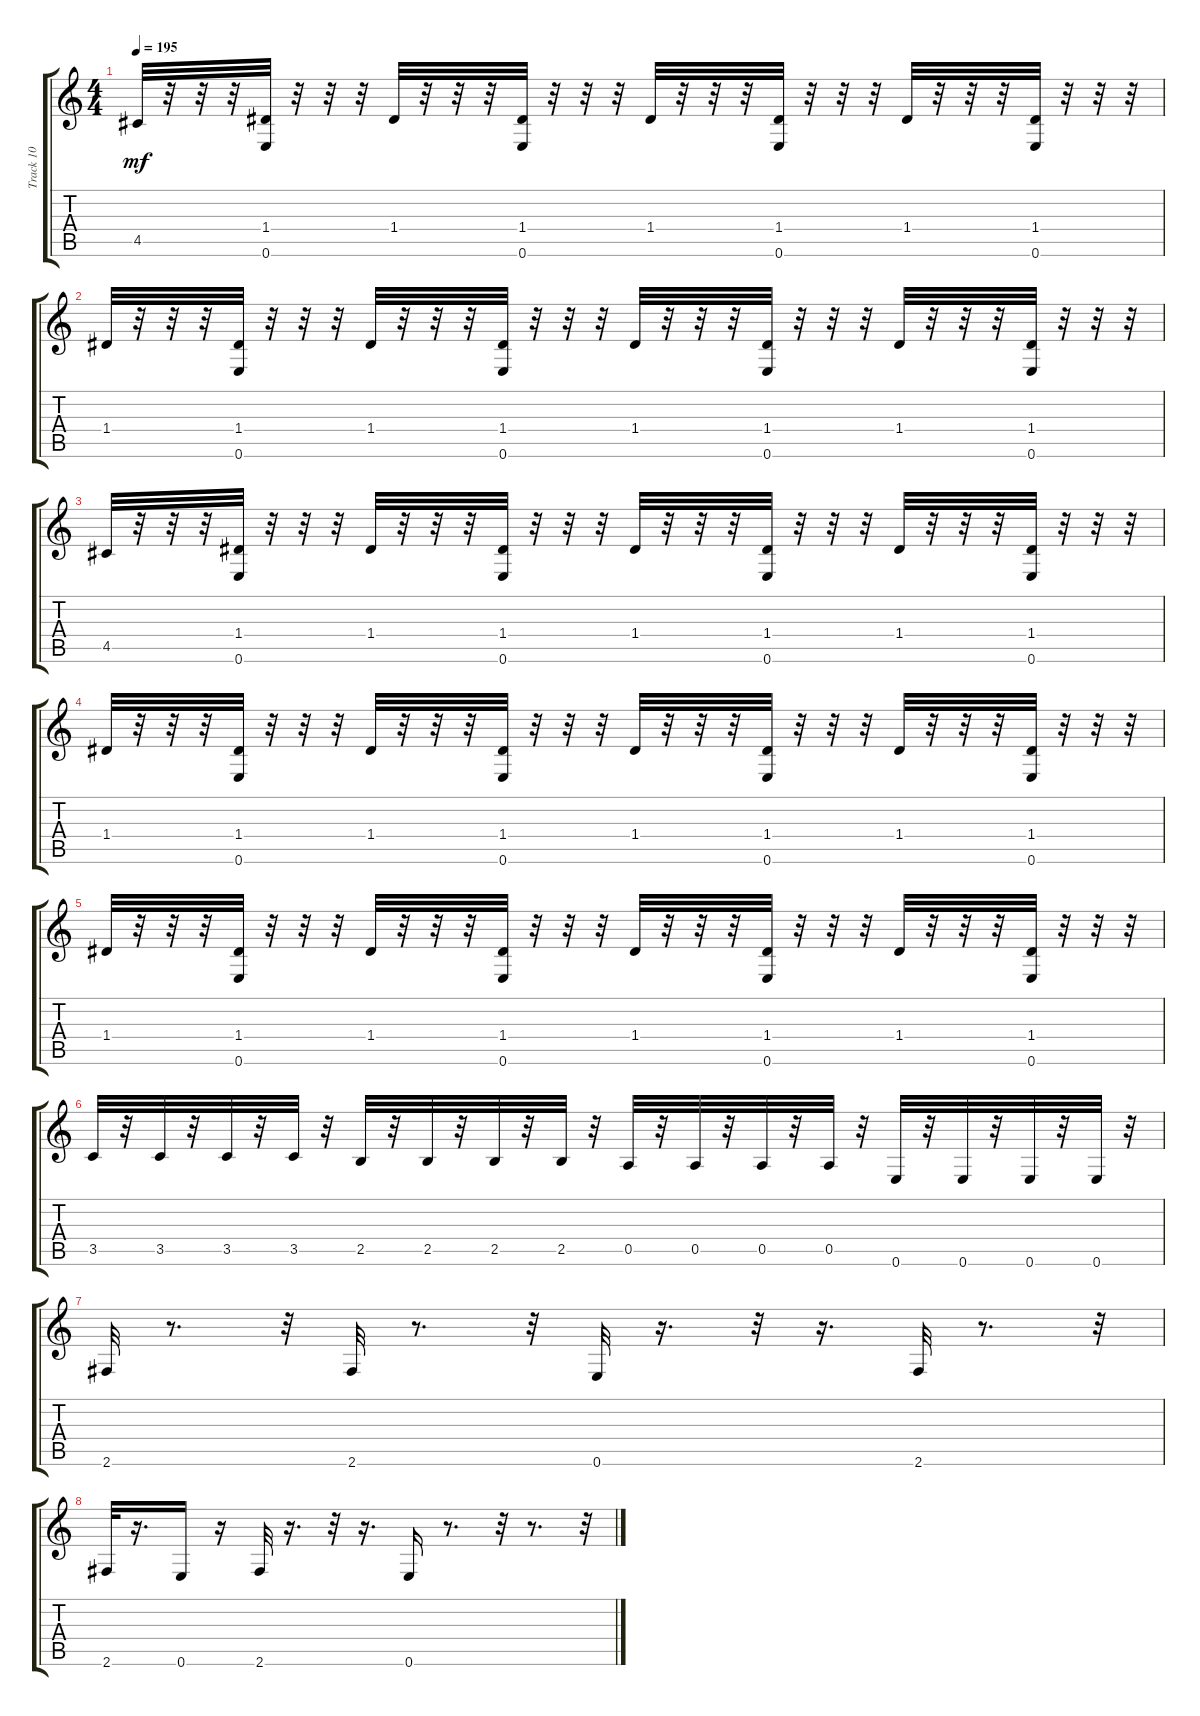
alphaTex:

\track ("Track 10" "Track 10") {instrument acousticguitarsteel}
\staff {score tabs}
\tuning (E4 B3 G3 D3 A2 E2) {hide}
\ts (4 4)
\tempo 195
\clef g2
\ks c
4.5.32{dy mf} r.32 r.32 r.32 (1.4 0.6).32 r.32 r.32 r.32 1.4.32 r.32 r.32 r.32 (1.4 0.6).32 r.32 r.32 r.32 1.4.32 r.32 r.32 r.32 (1.4 0.6).32 r.32 r.32 r.32 1.4.32 r.32 r.32 r.32 (1.4 0.6).32 r.32 r.32 r.32 |
1.4.32 r.32 r.32 r.32 (1.4 0.6).32 r.32 r.32 r.32 1.4.32 r.32 r.32 r.32 (1.4 0.6).32 r.32 r.32 r.32 1.4.32 r.32 r.32 r.32 (1.4 0.6).32 r.32 r.32 r.32 1.4.32 r.32 r.32 r.32 (1.4 0.6).32 r.32 r.32 r.32 |
4.5.32 r.32 r.32 r.32 (1.4 0.6).32 r.32 r.32 r.32 1.4.32 r.32 r.32 r.32 (1.4 0.6).32 r.32 r.32 r.32 1.4.32 r.32 r.32 r.32 (1.4 0.6).32 r.32 r.32 r.32 1.4.32 r.32 r.32 r.32 (1.4 0.6).32 r.32 r.32 r.32 |
1.4.32 r.32 r.32 r.32 (1.4 0.6).32 r.32 r.32 r.32 1.4.32 r.32 r.32 r.32 (1.4 0.6).32 r.32 r.32 r.32 1.4.32 r.32 r.32 r.32 (1.4 0.6).32 r.32 r.32 r.32 1.4.32 r.32 r.32 r.32 (1.4 0.6).32 r.32 r.32 r.32 |
1.4.32 r.32 r.32 r.32 (1.4 0.6).32 r.32 r.32 r.32 1.4.32 r.32 r.32 r.32 (1.4 0.6).32 r.32 r.32 r.32 1.4.32 r.32 r.32 r.32 (1.4 0.6).32 r.32 r.32 r.32 1.4.32 r.32 r.32 r.32 (1.4 0.6).32 r.32 r.32 r.32 |
3.5.32 r.32 3.5.32 r.32 3.5.32 r.32 3.5.32 r.32 2.5.32 r.32 2.5.32 r.32 2.5.32 r.32 2.5.32 r.32 0.5.32 r.32 0.5.32 r.32 0.5.32 r.32 0.5.32 r.32 0.6.32 r.32 0.6.32 r.32 0.6.32 r.32 0.6.32 r.32 |
2.6.32 r.8{d} r.32 2.6.32 r.8{d} r.32 0.6.32 r.16{d} r.32 r.16{d} 2.6.32 r.8{d} r.32 |
2.6.32 r.16{d} 0.6.16 r.16 2.6.32 r.16{d} r.32 r.16{d} 0.6.16 r.8{d} r.32 r.8{d} r.32
